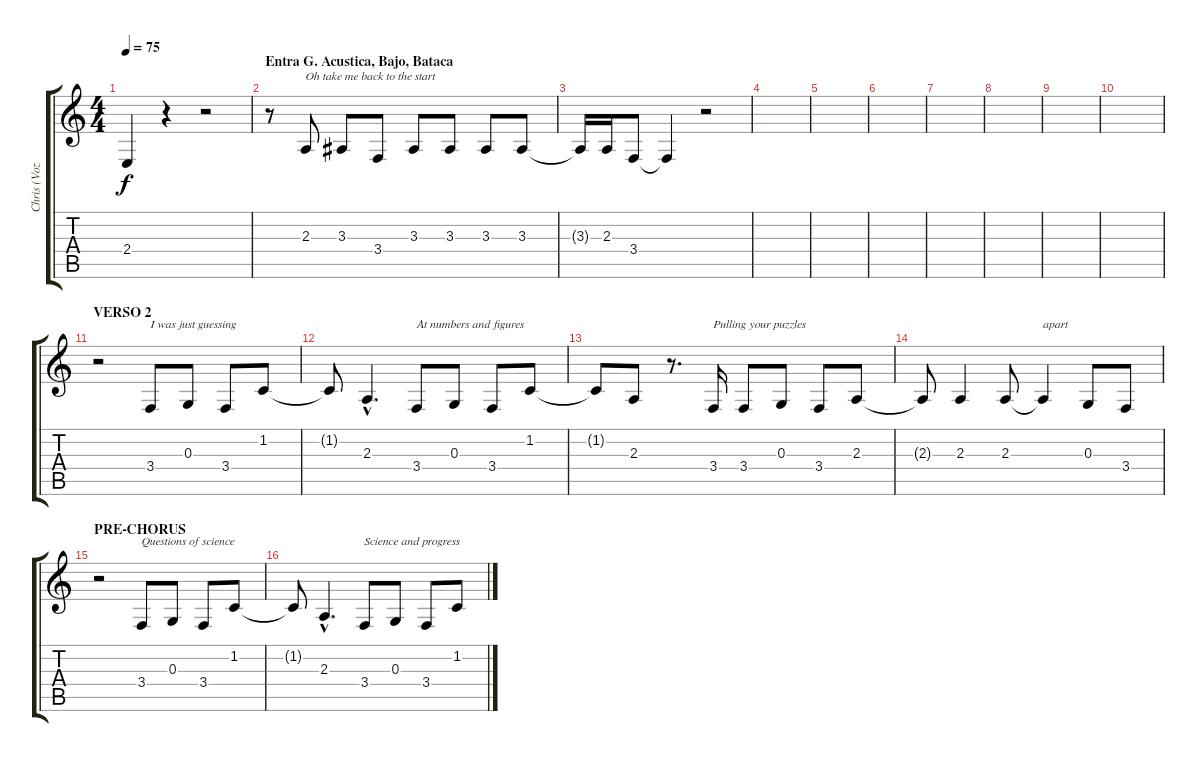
\track ("Chris (Voz)" "Chris (Voz") {instrument accordion}
\staff {score tabs}
\tuning (E4 B3 G3 D3 A2 E2) {hide}
\ts (4 4)
\tempo 75
\clef g2
\ks c
2.4.4{dy f} r.4 r.2 |
\section ("" "Entra G. Acustica, Bajo, Bataca")
r.8 2.3.8{txt "Oh take me back to the start"} 3.3.8 3.4.8 3.3.8 3.3.8 3.3.8 3.3.8 |
3.3{t}.16 2.3.16 3.4.8 3.4{t}.4 r.2 |
|
|
|
|
|
|
|
\section ("" "VERSO 2")
r.2 3.4.8{txt "I was just guessing"} 0.3.8 3.4.8 1.2.8 |
1.2{t}.8 2.3{hac}.4{d} 3.4.8{txt "At numbers and figures"} 0.3.8 3.4.8 1.2.8 |
1.2{t}.8 2.3.8 r.8{d} 3.4.16{txt "Pulling your puzzles "} 3.4.8 0.3.8 3.4.8 2.3.8 |
2.3{t}.8 2.3.4 2.3.8 2.3{t}.4{txt "apart"} 0.3.8 3.4.8 |
\section ("" "PRE-CHORUS")
r.2 3.4.8{txt "Questions of science"} 0.3.8 3.4.8 1.2.8 |
1.2{t}.8 2.3{hac}.4{d} 3.4.8{txt "Science and progress"} 0.3.8 3.4.8 1.2.8
